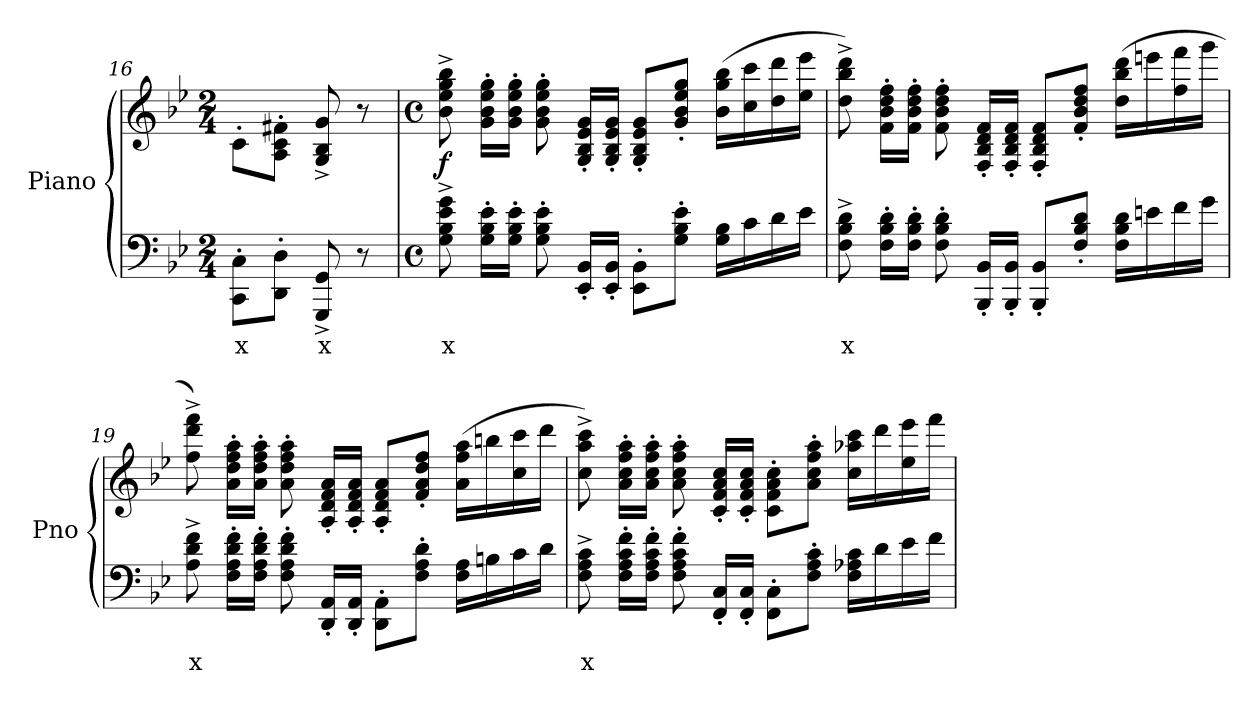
**kern	**text	**kern	**dynam
*part1	*part1	*part1	*part1
*staff2	*staff2	*staff1	*staff1/2
*I"Piano	*	*	*
*I'Pno	*	*	*
*clefF4	*	*clefG2	*
*k[b-e-]	*	*k[b-e-]	*
*B-:	*	*B-:	*
*M2/4	*	*M2/4	*
=16	=16	=16	=16
!	!LO:LY:b	!	!
8CC\' 8C\'L	x	8c'\L	.
8DD\' 8D\'J	.	8A\' 8c\' 8f#X\'J	.
!	!LO:LY:b	!	!
8GGG/^ 8GG/^	x	8G/^ 8B-/^ 8g/^	.
8r	.	8r	.
=17	=17	=17	=17
*M4/4	*	*M4/4	*
*met(c)	*	*met(c)	*
!	!LO:LY:b	!	!LO:DY:b
8G\^ 8B-\^ 8e-\^ 8g\^	x	8b-\^ 8ee-\^ 8gg\^ 8bb-\^	f
16G\' 16B-\' 16e-\'LL	.	16g\' 16b-\' 16ee-\' 16gg\'LL	.
16G\' 16B-\' 16e-\'JJ	.	16g\' 16b-\' 16ee-\' 16gg\'JJ	.
8G\' 8B-\' 8e-\'	.	8g\' 8b-\' 8ee-\' 8gg\'	.
16EE-/' 16BB-/'LL	.	16G/' 16B-/' 16e-/' 16g/'LL	.
16EE-/' 16BB-/'JJ	.	16G/' 16B-/' 16e-/' 16g/'JJ	.
8EE-\' 8BB-\'L	.	8G/' 8B-/' 8e-/' 8g/'L	.
8G\' 8B-\' 8e-\'J	.	8g/' 8b-/' 8ee-/' 8gg/'J	.
16G\ 16B-\LL	.	(>16b-\ 16gg\ 16bb-\LL	.
16c\	.	16cc\ 16ccc\	.
16d\	.	16dd\ 16ddd\	.
16e-\JJ	.	16ee-\ 16eee-\JJ	.
!!LO:LB:g=z
=18	=18	=18	=18
!	!LO:LY:b	!	!
8F\^ 8B-\^ 8d\^	x	8dd\^ 8bb-\^ 8ddd\^)	.
16F\' 16B-\' 16d\'LL	.	16f\' 16b-\' 16dd\' 16ff\'LL	.
16F\' 16B-\' 16d\'JJ	.	16f\' 16b-\' 16dd\' 16ff\'JJ	.
8F\' 8B-\' 8d\'	.	8f\' 8b-\' 8dd\' 8ff\'	.
16BBB-/' 16BB-/'LL	.	16F/' 16B-/' 16d/' 16f/'LL	.
16BBB-/' 16BB-/'JJ	.	16F/' 16B-/' 16d/' 16f/'JJ	.
8BBB-/' 8BB-/'L	.	8F/' 8B-/' 8d/' 8f/'L	.
8F/' 8B-/' 8d/'J	.	8f/' 8b-/' 8dd/' 8ff/'J	.
16F\ 16B-\ 16d\LL	.	(>16dd\ 16bb-\ 16ddd\LL	.
16en\	.	16eeen\	.
16f\	.	16ff\ 16fff\	.
16g\JJ	.	16ggg\JJ	.
!!LO:LB:g=z
=19	=19	=19	=19
!	!LO:LY:b	!	!
8A\^ 8d\^ 8f\^	x	8ff\^ 8ddd\^ 8fff\^)	.
16F\' 16A\' 16d\' 16f\'LL	.	16a\' 16dd\' 16ff\' 16aa\'LL	.
16F\' 16A\' 16d\' 16f\'JJ	.	16a\' 16dd\' 16ff\' 16aa\'JJ	.
8F\' 8A\' 8d\' 8f\'	.	8a\' 8dd\' 8ff\' 8aa\'	.
16DD/' 16AA/'LL	.	16A/' 16d/' 16f/' 16a/'LL	.
16DD/' 16AA/'JJ	.	16A/' 16d/' 16f/' 16a/'JJ	.
8DD\' 8AA\'L	.	8A/' 8d/' 8f/' 8a/'L	.
8F\' 8A\' 8d\'J	.	8f/' 8a/' 8dd/' 8ff/'J	.
16F\ 16A\LL	.	(>16a\ 16ff\ 16aa\LL	.
16Bn\	.	16bbn\	.
16c\	.	16cc\ 16ccc\	.
16d\JJ	.	16ddd\JJ	.
=20	=20	=20	=20
!	!LO:LY:b	!	!
8F\^ 8A\^ 8c\^	x	8cc\^ 8aa\^ 8ccc\^)	.
16F\' 16A\' 16c\' 16f\'LL	.	16a\' 16cc\' 16ff\' 16aa\'LL	.
16F\' 16A\' 16c\' 16f\'JJ	.	16a\' 16cc\' 16ff\' 16aa\'JJ	.
8F\' 8A\' 8c\' 8f\'	.	8a\' 8cc\' 8ff\' 8aa\'	.
16FF/' 16C/'LL	.	16c/' 16f/' 16a/' 16cc/'LL	.
16FF/' 16C/'JJ	.	16c/' 16f/' 16a/' 16cc/'JJ	.
8FF\' 8C\'L	.	8c\' 8f\' 8a\' 8cc\'L	.
8F\' 8A\' 8c\'J	.	8a\' 8cc\' 8ff\' 8aa\'J	.
16F\ 16A-X\ 16c\LL	.	16cc\ 16aa-X\ 16ccc\LL	.
16d\	.	16ddd\	.
16e-\	.	16ee-\ 16eee-\	.
16f\JJ	.	16fff\JJ	.
=	=	=	=
*-	*-	*-	*-
